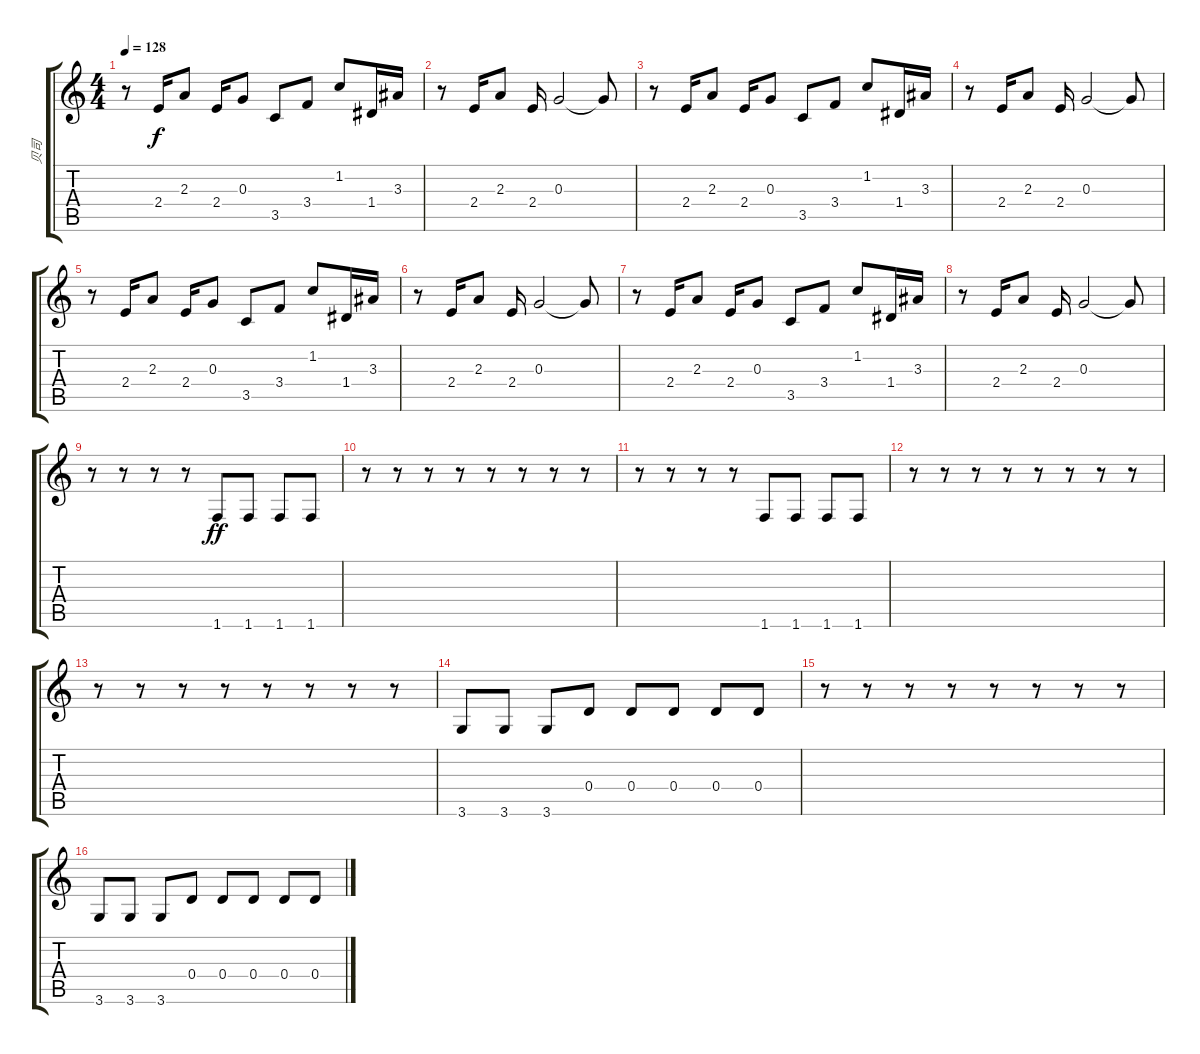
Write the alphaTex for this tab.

\track ("贝司" "贝司") {instrument electricbasspick}
\staff {score tabs}
\tuning (E4 B3 G3 D3 A2 E2) {hide}
\ts (4 4)
\tempo 128
\clef g2
\ks c
r.8{dy ff instrument electricbasspick} 2.4.16{dy f instrument overdrivenguitar} 2.3.8 2.4.16 0.3.8 3.5.8 3.4.8 1.2.8 1.4.16 3.3.16 |
r.8{instrument electricbasspick} 2.4.16{instrument overdrivenguitar} 2.3.8 2.4.16 0.3.2 0.3{t}.8 |
r.8{instrument electricbasspick} 2.4.16{instrument overdrivenguitar} 2.3.8 2.4.16 0.3.8 3.5.8 3.4.8 1.2.8 1.4.16 3.3.16 |
r.8{instrument electricbasspick} 2.4.16{instrument overdrivenguitar} 2.3.8 2.4.16 0.3.2 0.3{t}.8 |
r.8{instrument electricbasspick} 2.4.16{instrument overdrivenguitar} 2.3.8 2.4.16 0.3.8 3.5.8 3.4.8 1.2.8 1.4.16 3.3.16 |
r.8{instrument electricbasspick} 2.4.16{instrument overdrivenguitar} 2.3.8 2.4.16 0.3.2 0.3{t}.8 |
r.8{instrument electricbasspick} 2.4.16{instrument overdrivenguitar} 2.3.8 2.4.16 0.3.8 3.5.8 3.4.8 1.2.8 1.4.16 3.3.16 |
r.8{instrument electricbasspick} 2.4.16{instrument overdrivenguitar} 2.3.8 2.4.16 0.3.2{instrument overdrivenguitar} 0.3{t}.8 |
r.8{instrument electricbasspick} r.8 r.8 r.8 1.6.8{dy ff} 1.6.8 1.6.8 1.6.8 |
r.8 r.8 r.8 r.8 r.8 r.8 r.8 r.8 |
r.8 r.8 r.8 r.8 1.6.8 1.6.8 1.6.8 1.6.8 |
r.8 r.8 r.8 r.8 r.8 r.8 r.8 r.8 |
r.8 r.8 r.8 r.8 r.8 r.8 r.8 r.8 |
3.6.8 3.6.8 3.6.8 0.4.8 0.4.8 0.4.8 0.4.8 0.4.8 |
r.8 r.8 r.8 r.8 r.8 r.8 r.8 r.8 |
3.6.8 3.6.8 3.6.8 0.4.8 0.4.8 0.4.8 0.4.8 0.4.8
